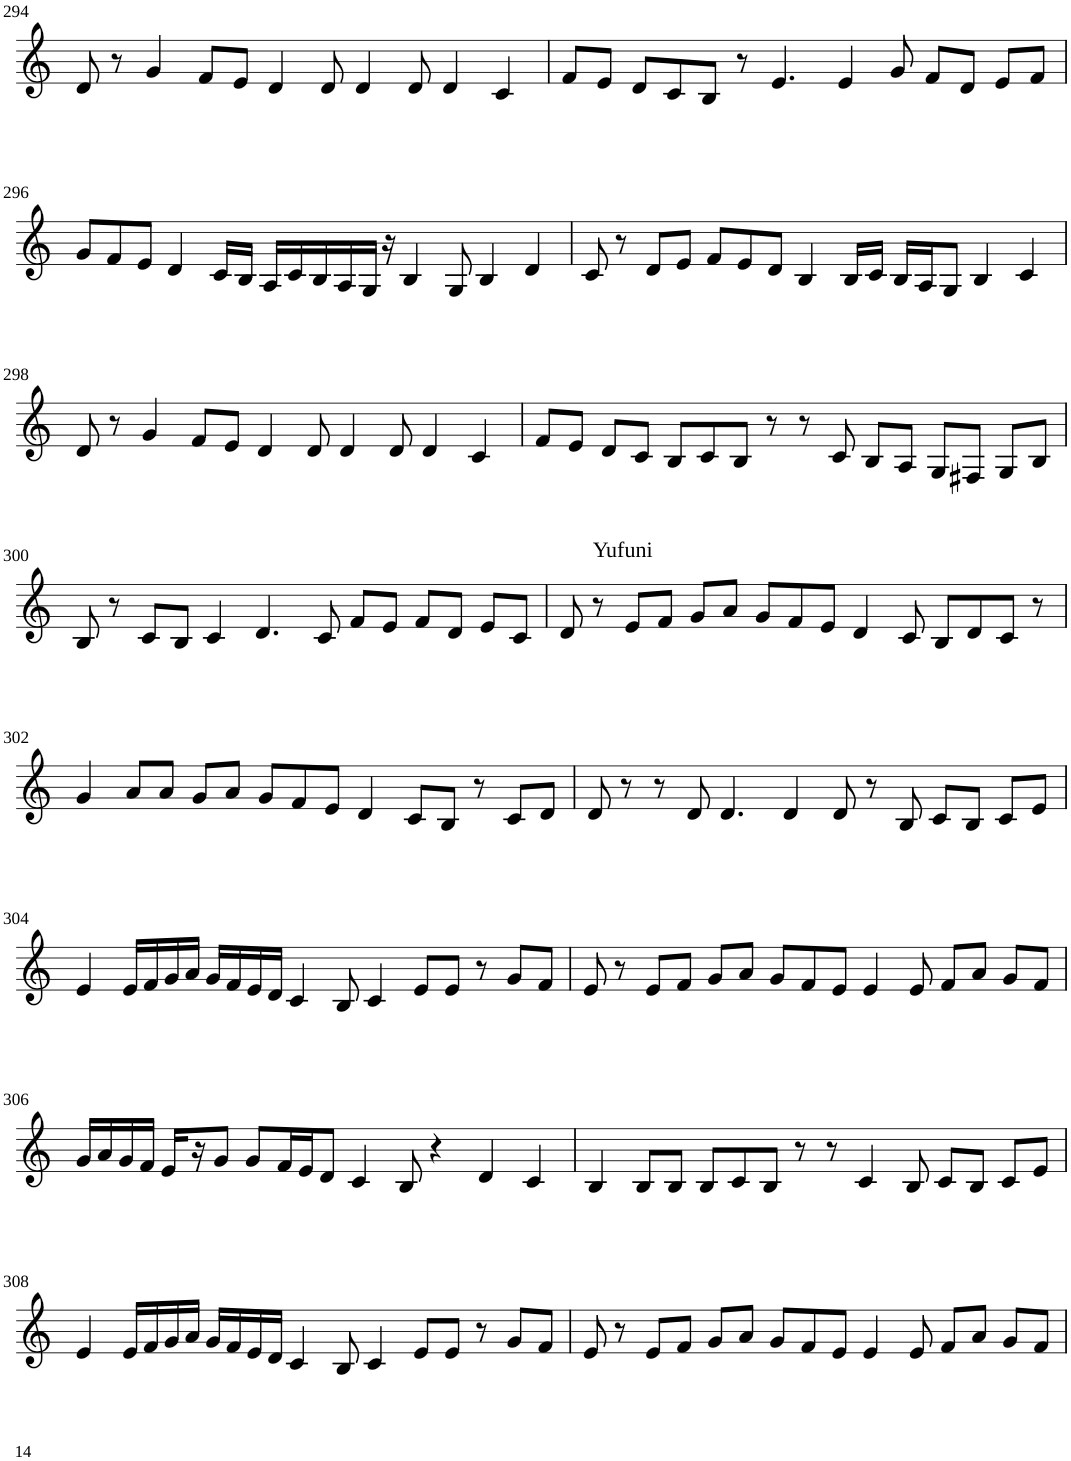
**kern
*part1
*staff1
*I"Violin
!!LO:PB:g=z
*clefG2
*k[]
*M8/4
=294
8d/
8r
4g/
8f/L
8e/J
4d/
8d/
4d/
8d/
4d/
4c/
=295
8f/L
8e/J
8d/L
8c/
8B/J
8r
4.e/
4e/
8g/
8f/L
8d/J
8e/L
8f/J
!!LO:LB:g=z
=296
8g/L
8f/
8e/J
4d/
16c/LL
16B/JJ
16A/LL
16c/
16B/
16A/
16G/JJ
16r
4B/
8G/
4B/
4d/
=297
8c/
8r
8d/L
8e/J
8f/L
8e/
8d/J
4B/
16B/LL
16c/JJ
16B/LL
16A/J
8G/J
4B/
4c/
!!LO:LB:g=z
=298
8d/
8r
4g/
8f/L
8e/J
4d/
8d/
4d/
8d/
4d/
4c/
=299
8f/L
8e/J
8d/L
8c/J
8B/L
8c/
8B/J
8r
8r
8c/
8B/L
8A/J
8G/L
8F#X/J
8G/L
8B/J
!!LO:LB:g=z
=300
8B/
8r
8c/L
8B/J
4c/
4.d/
8c/
8f/L
8e/J
8f/L
8d/J
8e/L
8c/J
=301
8d/
!LO:TX:a:t=Yufuni
8r
8e/L
8f/J
8g/L
8a/J
8g/L
8f/
8e/J
4d/
8c/
8B/L
8d/
8c/J
8r
!!LO:LB:g=z
=302
4g/
8a/L
8a/J
8g/L
8a/J
8g/L
8f/
8e/J
4d/
8c/L
8B/J
8r
8c/L
8d/J
=303
8d/
8r
8r
8d/
4.d/
4d/
8d/
8r
8B/
8c/L
8B/J
8c/L
8e/J
!!LO:LB:g=z
=304
4e/
16e/LL
16f/
16g/
16a/JJ
16g/LL
16f/
16e/
16d/JJ
4c/
8B/
4c/
8e/L
8e/J
8r
8g/L
8f/J
=305
8e/
8r
8e/L
8f/J
8g/L
8a/J
8g/L
8f/
8e/J
4e/
8e/
8f/L
8a/J
8g/L
8f/J
!!LO:LB:g=z
=306
16g/LL
16a/
16g/
16f/JJ
16e/LL
16r
8g/J
8g/L
16f/L
16e/J
8d/J
4c/
8B/
4r
4d/
4c/
=307
4B/
8B/L
8B/J
8B/L
8c/
8B/J
8r
8r
4c/
8B/
8c/L
8B/J
8c/L
8e/J
!!LO:LB:g=z
=308
4e/
16e/LL
16f/
16g/
16a/JJ
16g/LL
16f/
16e/
16d/JJ
4c/
8B/
4c/
8e/L
8e/J
8r
8g/L
8f/J
=309
8e/
8r
8e/L
8f/J
8g/L
8a/J
8g/L
8f/
8e/J
4e/
8e/
8f/L
8a/J
8g/L
8f/J
=
*-
